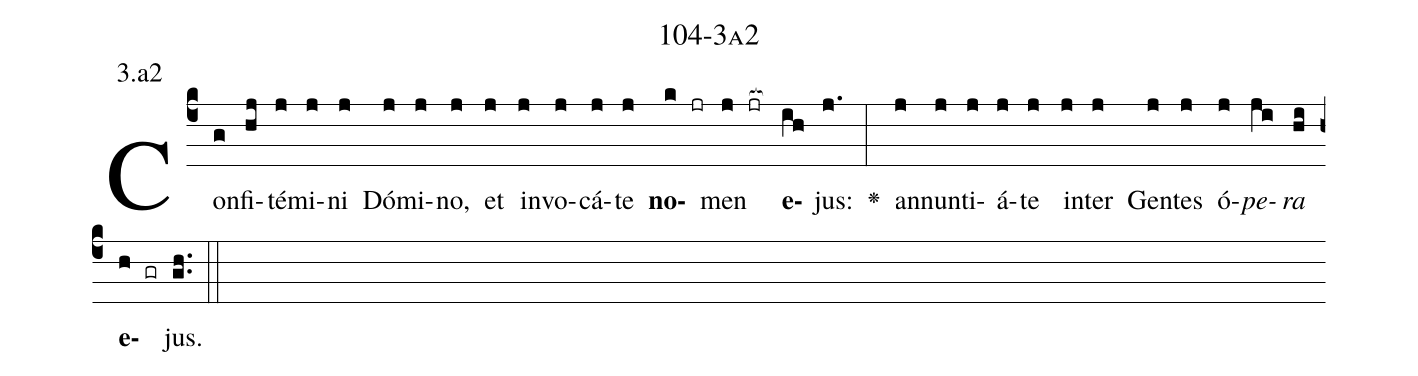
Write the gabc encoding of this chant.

name: 104-3a2;
annotation: 3.a2;
%%
(c4)Con(g)fi(hj)té(j)mi(j)ni(j) Dó(j)mi(j)no,(j) et(j) in(j)vo(j)cá(j)te(j) <b>no</b>(k jr)men(j jr[ocb:1{]) <b>e</b>(ih[ocb:0}])jus:(j.) <v>\greheightstar</v>(:) an(j)nun(j)ti(j)á(j)te(j) in(j)ter(j) Gen(j)tes(j) ó(j)<i>pe</i>(ji)<i>ra</i>(hi) <b>e</b>(h gr)jus.(gh..) (::)


%E(j) u(j) o(ji) u(hi) a(h) e.(gh..) (::)
